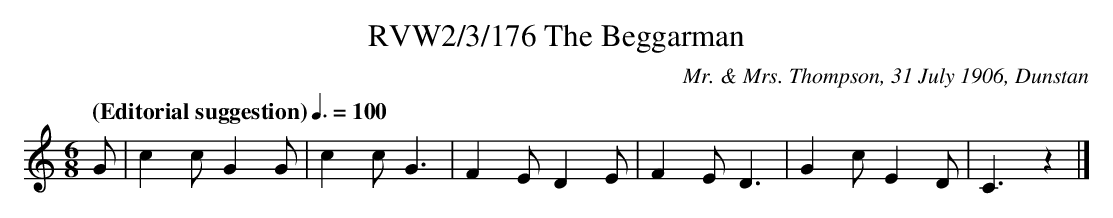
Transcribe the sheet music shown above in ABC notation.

X:1
T:RVW2/3/176 The Beggarman
C:Mr. & Mrs. Thompson, 31 July 1906, Dunstan
L:1/8
Q: "(Editorial suggestion)" 3/8=100
M:6/8
K:C
G | c2 c G2 G | c2 c G3 | F2 E D2 E | F2 E D3 | G2 c E2 D | C3 z2 |]
